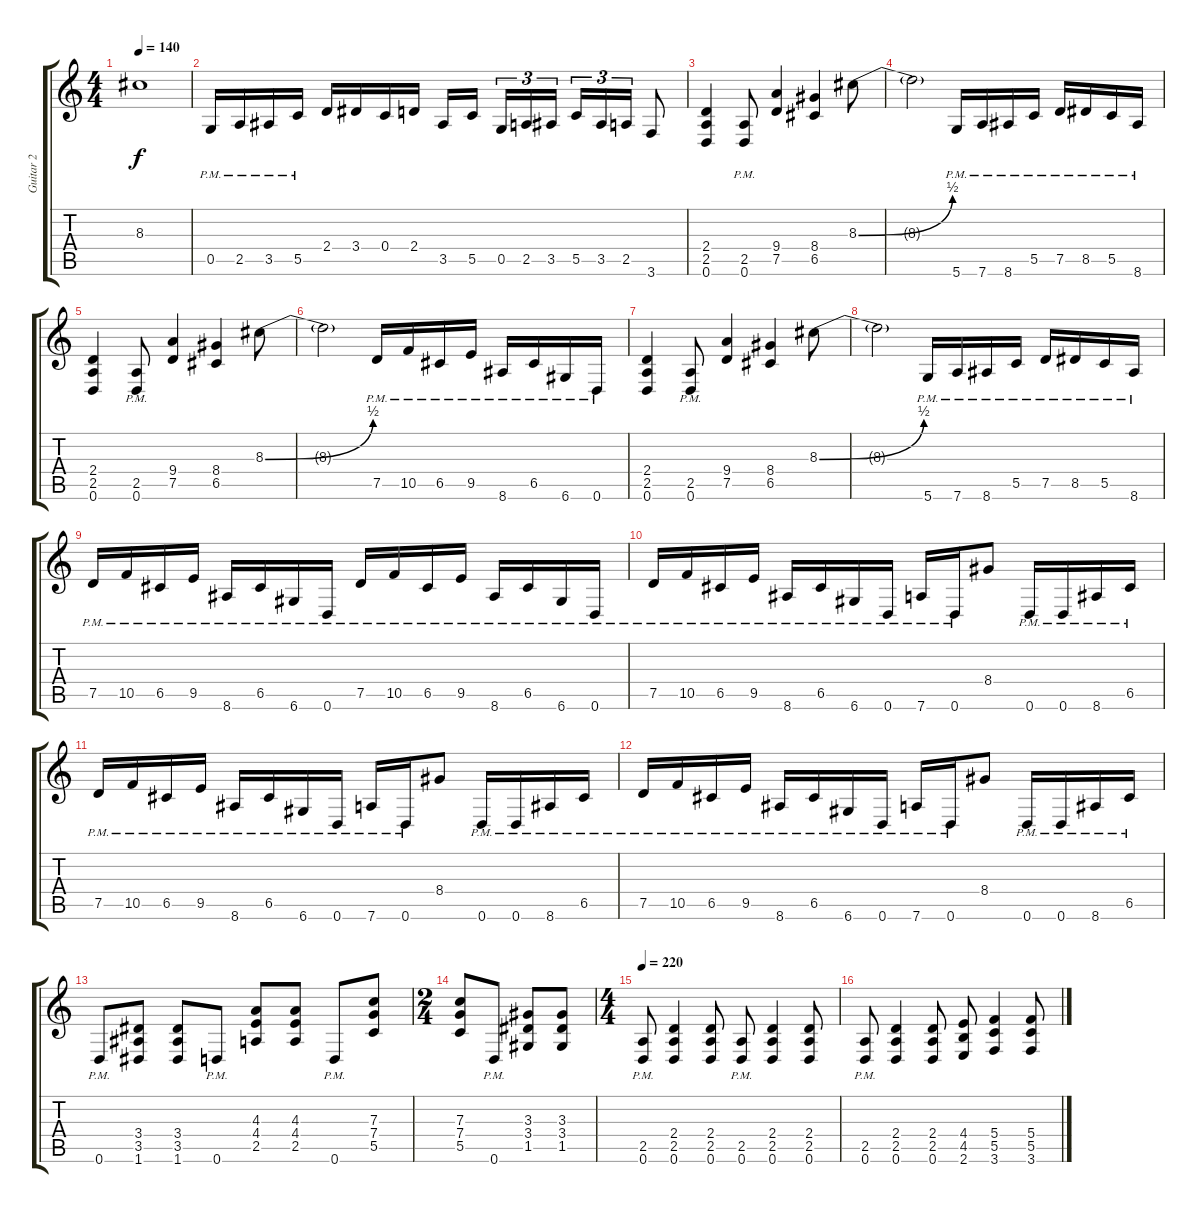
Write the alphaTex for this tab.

\track ("Guitar 2" "Guitar 2") {instrument distortionguitar}
\staff {score tabs}
\tuning (D4 A3 F3 C3 G2 D2) {hide}
\ts (4 4)
\tempo 140
\clef g2
\ks c
8.3{t}.1{dy f} |
0.5{pm}.16 2.5{pm}.16 3.5{pm}.16 5.5{pm}.16 2.4.16 3.4.16 0.4.16 2.4.16 3.5.16 5.5.16{beam splitsecondary} 0.5.16{tu (3 2)} 2.5.16{tu (3 2)} 3.5.16{tu (3 2)} 5.5.16{tu (3 2)} 3.5.16{tu (3 2)} 2.5.16{tu (3 2)} 3.6.8 |
(2.4 2.5 0.6).4 (2.5{pm} 0.6{pm}).8 (9.4 7.5).4 (8.4 6.5).4 8.3{be (bend 0 0 60 2)}.8 |
8.3{t}.2 5.6{pm}.16 7.6{pm}.16 8.6{pm}.16 5.5{pm}.16 7.5{pm}.16 8.5{pm}.16 5.5{pm}.16 8.6{pm}.16 |
(2.4 2.5 0.6).4 (2.5{pm} 0.6{pm}).8 (9.4 7.5).4 (8.4 6.5).4 8.3{be (bend 0 0 60 2)}.8 |
8.3{t}.2 7.5{pm}.16 10.5{pm}.16 6.5{pm}.16 9.5{pm}.16 8.6{pm}.16 6.5{pm}.16 6.6{pm}.16 0.6{pm}.16 |
(2.4 2.5 0.6).4 (2.5{pm} 0.6{pm}).8 (9.4 7.5).4 (8.4 6.5).4 8.3{be (bend 0 0 60 2)}.8 |
8.3{t}.2 5.6{pm}.16 7.6{pm}.16 8.6{pm}.16 5.5{pm}.16 7.5{pm}.16 8.5{pm}.16 5.5{pm}.16 8.6{pm}.16 |
7.5{pm}.16 10.5{pm}.16 6.5{pm}.16 9.5{pm}.16 8.6{pm}.16 6.5{pm}.16 6.6{pm}.16 0.6{pm}.16 7.5{pm}.16 10.5{pm}.16 6.5{pm}.16 9.5{pm}.16 8.6{pm}.16 6.5{pm}.16 6.6{pm}.16 0.6{pm}.16 |
7.5{pm}.16 10.5{pm}.16 6.5{pm}.16 9.5{pm}.16 8.6{pm}.16 6.5{pm}.16 6.6{pm}.16 0.6{pm}.16 7.6{pm}.16 0.6{pm}.16 8.4.8 0.6{pm}.16 0.6{pm}.16 8.6{pm}.16 6.5{pm}.16 |
7.5{pm}.16 10.5{pm}.16 6.5{pm}.16 9.5{pm}.16 8.6{pm}.16 6.5{pm}.16 6.6{pm}.16 0.6{pm}.16 7.6{pm}.16 0.6{pm}.16 8.4.8 0.6{pm}.16 0.6{pm}.16 8.6{pm}.16 6.5{pm}.16 |
7.5{pm}.16 10.5{pm}.16 6.5{pm}.16 9.5{pm}.16 8.6{pm}.16 6.5{pm}.16 6.6{pm}.16 0.6{pm}.16 7.6{pm}.16 0.6{pm}.16 8.4.8 0.6{pm}.16 0.6{pm}.16 8.6{pm}.16 6.5{pm}.16 |
0.6{pm}.8 (3.4 3.5 1.6).8 (3.4 3.5 1.6).8 0.6{pm}.8 (4.3 4.4 2.5).8 (4.3 4.4 2.5).8 0.6{pm}.8 (7.3 7.4 5.5).8 |
\ts (2 4)
(7.3 7.4 5.5).8 0.6{pm}.8 (3.3 3.4 1.5).8 (3.3 3.4 1.5).8 |
\ts (4 4)
\tempo 220
(2.5{pm} 0.6{pm}).8 (2.4 2.5 0.6).4 (2.4 2.5 0.6).8 (2.5{pm} 0.6{pm}).8 (2.4 2.5 0.6).4 (2.4 2.5 0.6).8 |
(2.5{pm} 0.6{pm}).8 (2.4 2.5 0.6).4 (2.4 2.5 0.6).8 (4.4 4.5 2.6).8 (5.4 5.5 3.6).4 (5.4 5.5 3.6).8
